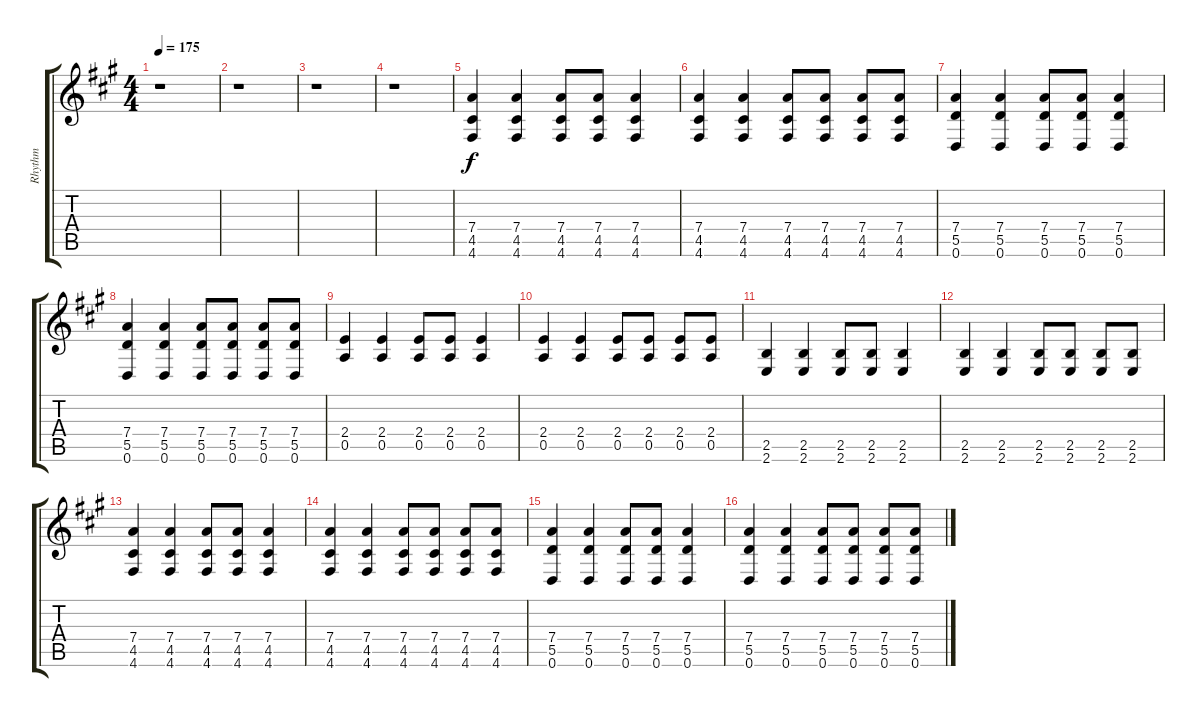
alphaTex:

\track ("Rhythm" "Rhythm") {instrument distortionguitar}
\staff {score tabs}
\tuning (E4 B3 G3 D3 A2 D2) {hide}
\ts (4 4)
\tempo 175
\clef g2
\ks f#minor
r.1{dy f instrument distortionguitar} |
r.1 |
r.1 |
r.1 |
(7.4 4.5 4.6).4 (7.4 4.5 4.6).4 (7.4 4.5 4.6).8 (7.4 4.5 4.6).8 (7.4 4.5 4.6).4 |
(7.4 4.5 4.6).4 (7.4 4.5 4.6).4 (7.4 4.5 4.6).8 (7.4 4.5 4.6).8 (7.4 4.5 4.6).8 (7.4 4.5 4.6).8 |
(7.4 5.5 0.6).4 (7.4 5.5 0.6).4 (7.4 5.5 0.6).8 (7.4 5.5 0.6).8 (7.4 5.5 0.6).4 |
(7.4 5.5 0.6).4 (7.4 5.5 0.6).4 (7.4 5.5 0.6).8 (7.4 5.5 0.6).8 (7.4 5.5 0.6).8 (7.4 5.5 0.6).8 |
(2.4 0.5).4 (2.4 0.5).4 (2.4 0.5).8 (2.4 0.5).8 (2.4 0.5).4 |
(2.4 0.5).4 (2.4 0.5).4 (2.4 0.5).8 (2.4 0.5).8 (2.4 0.5).8 (2.4 0.5).8 |
(2.5 2.6).4 (2.5 2.6).4 (2.5 2.6).8 (2.5 2.6).8 (2.5 2.6).4 |
(2.5 2.6).4 (2.5 2.6).4 (2.5 2.6).8 (2.5 2.6).8 (2.5 2.6).8 (2.5 2.6).8 |
(7.4 4.5 4.6).4 (7.4 4.5 4.6).4 (7.4 4.5 4.6).8 (7.4 4.5 4.6).8 (7.4 4.5 4.6).4 |
(7.4 4.5 4.6).4 (7.4 4.5 4.6).4 (7.4 4.5 4.6).8 (7.4 4.5 4.6).8 (7.4 4.5 4.6).8 (7.4 4.5 4.6).8 |
(7.4 5.5 0.6).4 (7.4 5.5 0.6).4 (7.4 5.5 0.6).8 (7.4 5.5 0.6).8 (7.4 5.5 0.6).4 |
(7.4 5.5 0.6).4 (7.4 5.5 0.6).4 (7.4 5.5 0.6).8 (7.4 5.5 0.6).8 (7.4 5.5 0.6).8 (7.4 5.5 0.6).8
